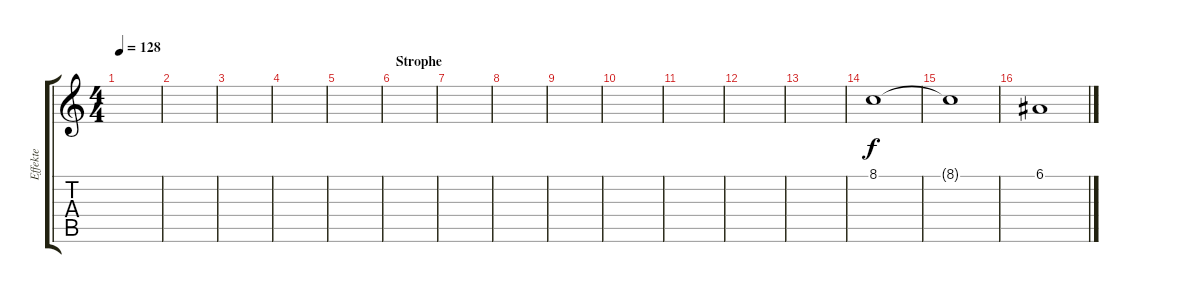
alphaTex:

\track ("Effekte" "Effekte") {instrument stringensemble2}
\staff {score tabs}
\tuning (E4 B3 G3 D3 A2 E2) {hide}
\ts (4 4)
\tempo 128
\clef g2
\ks c
|
|
|
|
|
\section ("" "Strophe")
|
|
|
|
|
|
|
|
8.1.1 |
8.1{t}.1 |
6.1.1
